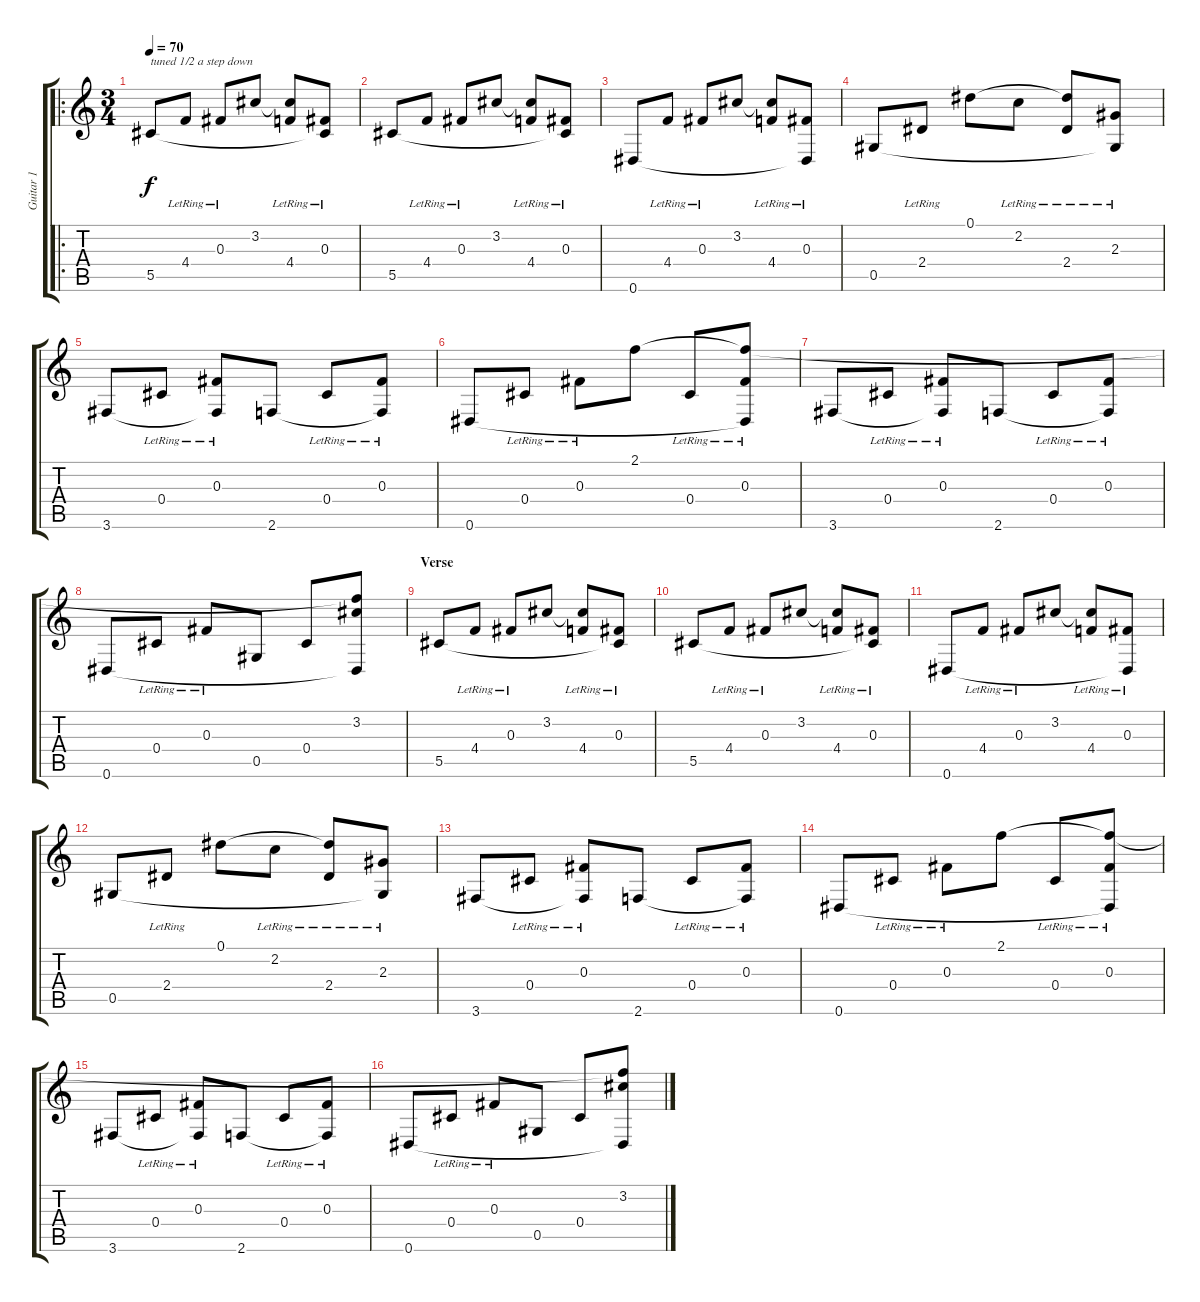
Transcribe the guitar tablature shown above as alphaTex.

\track ("Guitar 1" "Guitar 1") {instrument distortionguitar}
\staff {score tabs}
\tuning (Eb4 Bb3 Gb3 Db3 Ab2 Eb2) {hide}
\ro
\ts (3 4)
\tempo 70
\clef g2
\ks c
5.5.8{txt "tuned 1/2 a step down" dy f instrument acousticguitarsteel} 4.4{lr}.8 0.3{lr}.8 3.2.8 (3.2{t} 4.4{lr}).8 (0.3{lr} 5.5{t}).8 |
5.5.8{instrument acousticguitarsteel} 4.4{lr}.8 0.3{lr}.8 3.2.8 (3.2{t} 4.4{lr}).8 (0.3{lr} 5.5{t}).8 |
0.6.8{instrument acousticguitarsteel} 4.4{lr}.8 0.3{lr}.8 3.2.8 (3.2{t} 4.4{lr}).8 (0.3{lr} 0.6{t}).8 |
0.5.8{instrument acousticguitarsteel} 2.4{lr}.8 0.1.8 2.2{lr}.8 (0.1{t} 2.4{lr}).8 (2.3{lr} 0.5{t}).8 |
3.6.8{instrument acousticguitarsteel} 0.4{lr}.8 (0.3{lr} 3.6{t}).8 2.6.8 0.4{lr}.8 (0.3{lr} 2.6{t}).8 |
0.6.8{instrument acousticguitarsteel} 0.4{lr}.8 0.3{lr}.8 2.1.8 0.4{lr}.8 (2.1{t} 0.3{lr} 0.6{t}).8 |
3.6.8{instrument acousticguitarsteel} 0.4{lr}.8 (0.3{lr} 3.6{t}).8 2.6.8 0.4{lr}.8 (0.3{lr} 2.6{t}).8 |
0.6.8{instrument acousticguitarsteel} 0.4{lr}.8 0.3{lr}.8 0.5.8 0.4.8 (2.1{t} 3.2 0.6{t}).8 |
\section ("" "Verse")
5.5.8{instrument acousticguitarsteel} 4.4{lr}.8 0.3{lr}.8 3.2.8 (3.2{t} 4.4{lr}).8 (0.3{lr} 5.5{t}).8 |
5.5.8{instrument acousticguitarsteel} 4.4{lr}.8 0.3{lr}.8 3.2.8 (3.2{t} 4.4{lr}).8 (0.3{lr} 5.5{t}).8 |
0.6.8{instrument acousticguitarsteel} 4.4{lr}.8 0.3{lr}.8 3.2.8 (3.2{t} 4.4{lr}).8 (0.3{lr} 0.6{t}).8 |
0.5.8{instrument acousticguitarsteel} 2.4{lr}.8 0.1.8 2.2{lr}.8 (0.1{t} 2.4{lr}).8 (2.3{lr} 0.5{t}).8 |
3.6.8{instrument acousticguitarsteel} 0.4{lr}.8 (0.3{lr} 3.6{t}).8 2.6.8 0.4{lr}.8 (0.3{lr} 2.6{t}).8 |
0.6.8{instrument acousticguitarsteel} 0.4{lr}.8 0.3{lr}.8 2.1.8 0.4{lr}.8 (2.1{t} 0.3{lr} 0.6{t}).8 |
3.6.8{instrument acousticguitarsteel} 0.4{lr}.8 (0.3{lr} 3.6{t}).8 2.6.8 0.4{lr}.8 (0.3{lr} 2.6{t}).8 |
0.6.8{instrument acousticguitarsteel} 0.4{lr}.8 0.3{lr}.8 0.5.8 0.4.8 (2.1{t} 3.2 0.6{t}).8
